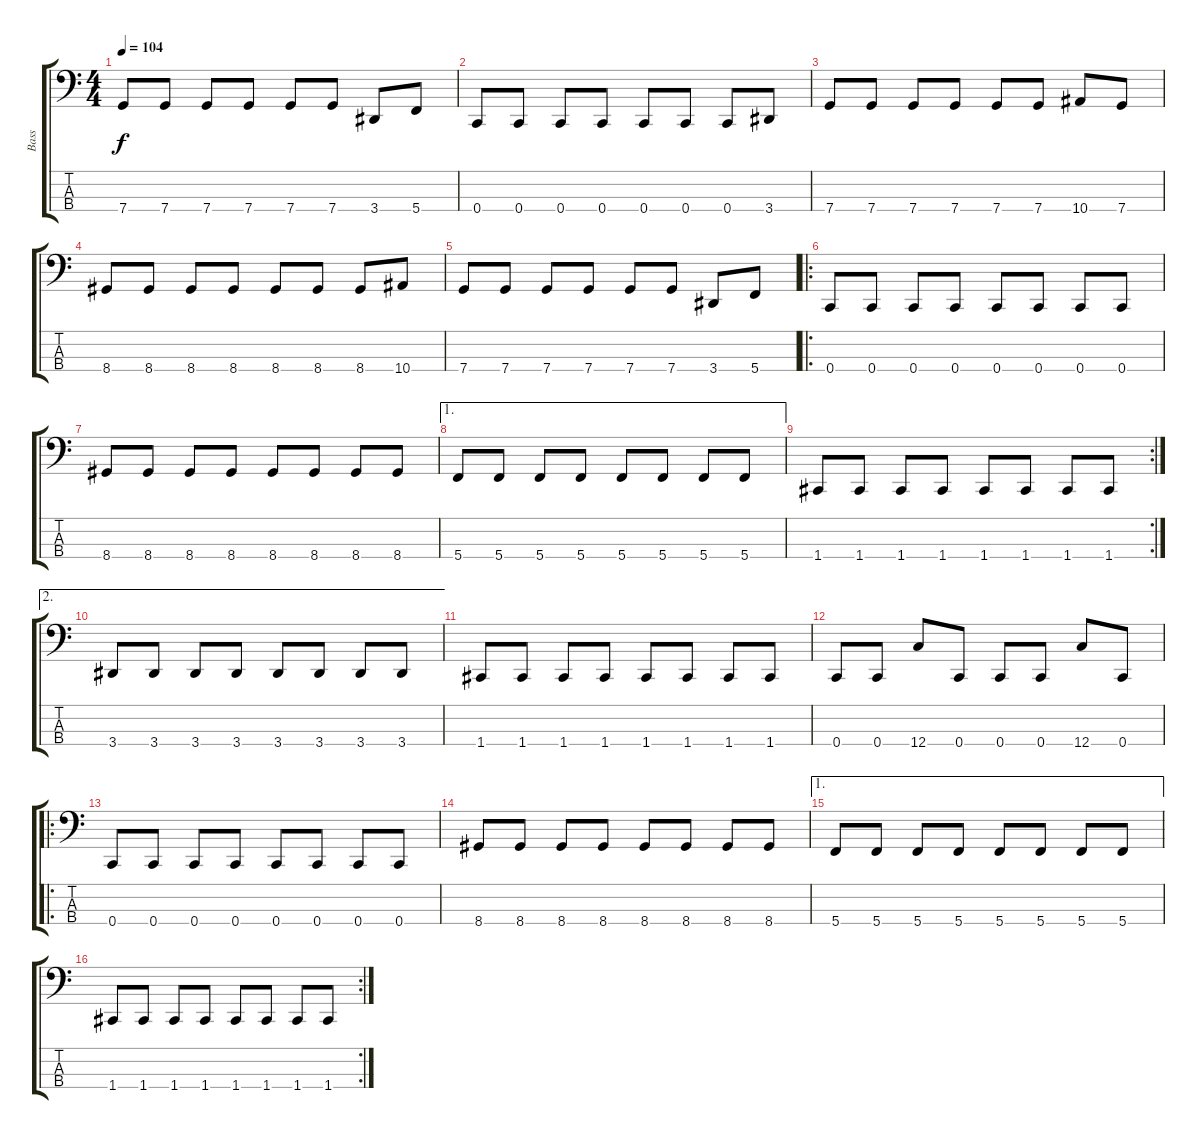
\track ("Bass" "Bass") {instrument electricbassfinger}
\staff {score tabs}
\tuning (F2 C2 G1 C1) {hide}
\ts (4 4)
\tempo 104
\clef f4
\ks c
7.4.8{dy f} 7.4.8 7.4.8 7.4.8 7.4.8 7.4.8 3.4.8 5.4.8 |
0.4.8 0.4.8 0.4.8 0.4.8 0.4.8 0.4.8 0.4.8 3.4.8 |
7.4.8 7.4.8 7.4.8 7.4.8 7.4.8 7.4.8 10.4.8 7.4.8 |
8.4.8 8.4.8 8.4.8 8.4.8 8.4.8 8.4.8 8.4.8 10.4.8 |
7.4.8 7.4.8 7.4.8 7.4.8 7.4.8 7.4.8 3.4.8 5.4.8 |
\ro
0.4.8 0.4.8 0.4.8 0.4.8 0.4.8 0.4.8 0.4.8 0.4.8 |
8.4.8 8.4.8 8.4.8 8.4.8 8.4.8 8.4.8 8.4.8 8.4.8 |
\ae 1
5.4.8 5.4.8 5.4.8 5.4.8 5.4.8 5.4.8 5.4.8 5.4.8 |
\rc 2
1.4.8 1.4.8 1.4.8 1.4.8 1.4.8 1.4.8 1.4.8 1.4.8 |
\ae 2
3.4.8 3.4.8 3.4.8 3.4.8 3.4.8 3.4.8 3.4.8 3.4.8 |
1.4.8 1.4.8 1.4.8 1.4.8 1.4.8 1.4.8 1.4.8 1.4.8 |
0.4.8{instrument slapbass1} 0.4.8 12.4.8 0.4.8 0.4.8 0.4.8 12.4.8 0.4.8 |
\ro
0.4.8{instrument electricbassfinger} 0.4.8 0.4.8 0.4.8 0.4.8 0.4.8 0.4.8 0.4.8 |
8.4.8 8.4.8 8.4.8 8.4.8 8.4.8 8.4.8 8.4.8 8.4.8 |
\ae 1
5.4.8 5.4.8 5.4.8 5.4.8 5.4.8 5.4.8 5.4.8 5.4.8 |
\rc 2
1.4.8 1.4.8 1.4.8 1.4.8 1.4.8 1.4.8 1.4.8 1.4.8
